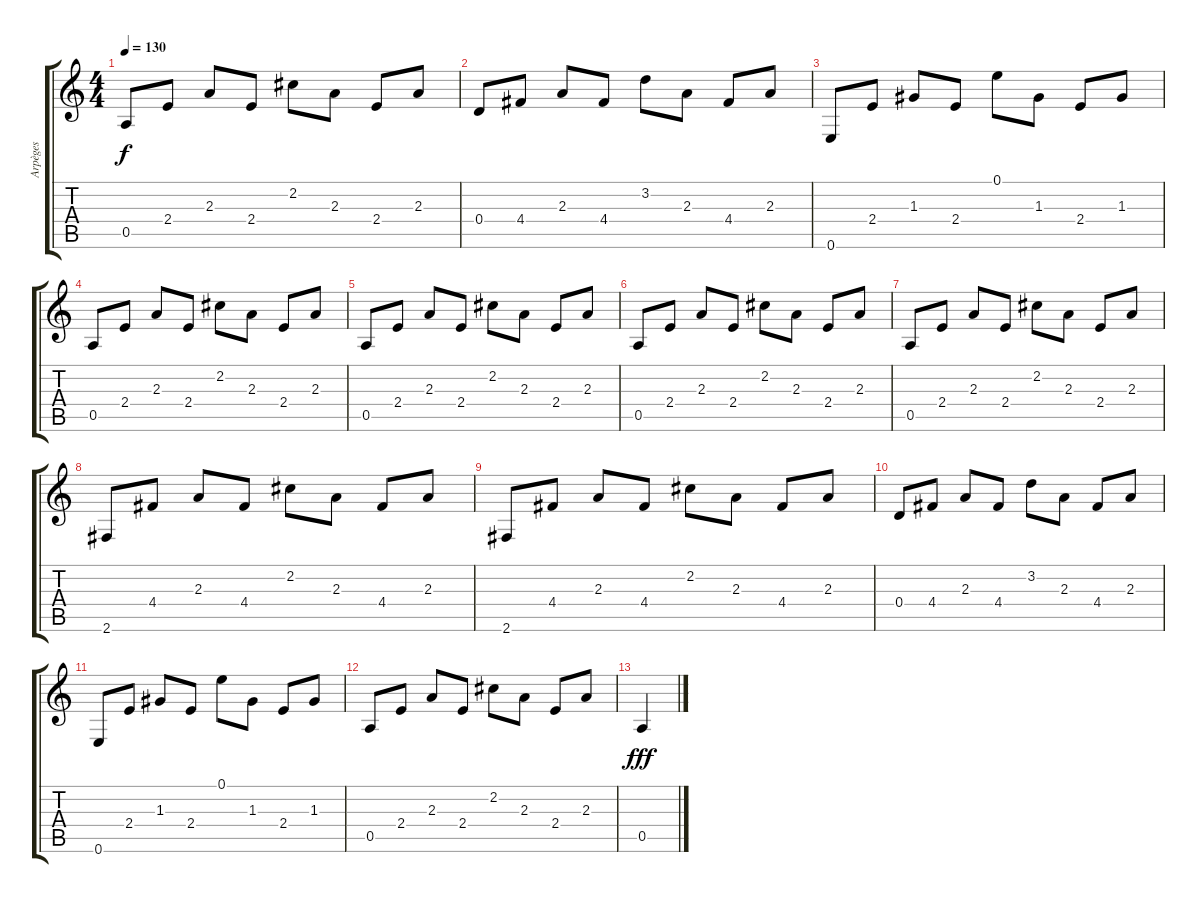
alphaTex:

\track ("Arpèges" "Arpèges") {instrument electricguitarjazz}
\staff {score tabs}
\tuning (E4 B3 G3 D3 A2 E2) {hide}
\ts (4 4)
\tempo 130
\clef g2
\ks c
0.5.8{dy f} 2.4.8 2.3.8 2.4.8 2.2.8 2.3.8 2.4.8 2.3.8 |
0.4.8 4.4.8 2.3.8 4.4.8 3.2.8 2.3.8 4.4.8 2.3.8 |
0.6.8 2.4.8 1.3.8 2.4.8 0.1.8 1.3.8 2.4.8 1.3.8 |
0.5.8 2.4.8 2.3.8 2.4.8 2.2.8 2.3.8 2.4.8 2.3.8 |
0.5.8 2.4.8 2.3.8 2.4.8 2.2.8 2.3.8 2.4.8 2.3.8 |
0.5.8 2.4.8 2.3.8 2.4.8 2.2.8 2.3.8 2.4.8 2.3.8 |
0.5.8 2.4.8 2.3.8 2.4.8 2.2.8 2.3.8 2.4.8 2.3.8 |
2.6.8 4.4.8 2.3.8 4.4.8 2.2.8 2.3.8 4.4.8 2.3.8 |
2.6.8 4.4.8 2.3.8 4.4.8 2.2.8 2.3.8 4.4.8 2.3.8 |
0.4.8 4.4.8 2.3.8 4.4.8 3.2.8 2.3.8 4.4.8 2.3.8 |
0.6.8 2.4.8 1.3.8 2.4.8 0.1.8 1.3.8 2.4.8 1.3.8 |
0.5.8 2.4.8 2.3.8 2.4.8 2.2.8 2.3.8 2.4.8 2.3.8 |
0.5.4{dy fff}
